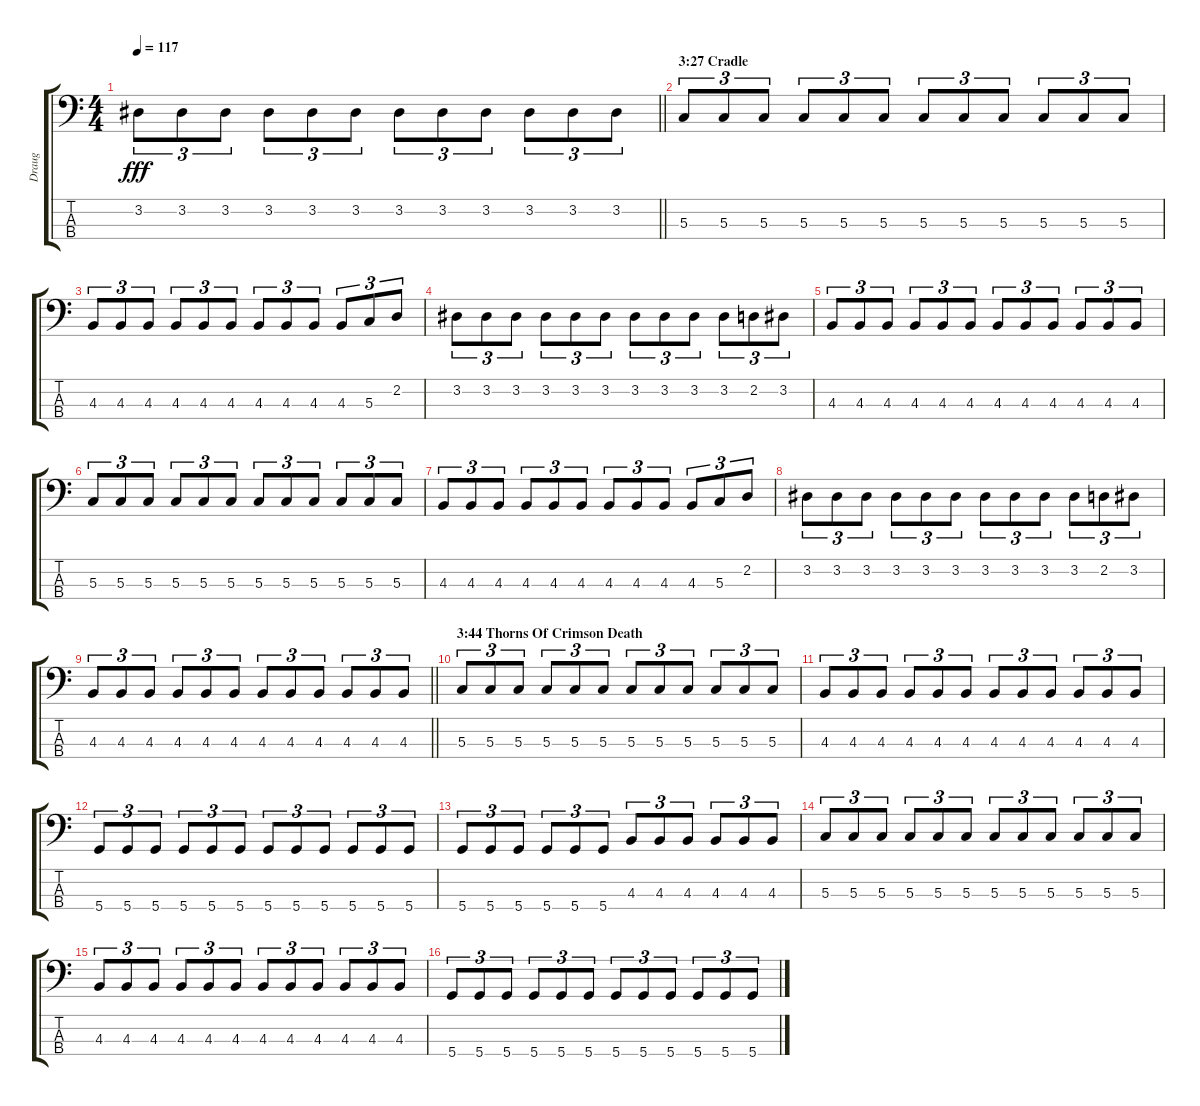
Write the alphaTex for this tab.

\track ("Draug" "Draug") {instrument synthbass2}
\staff {score tabs}
\tuning (F2 C2 G1 D1) {hide}
\ts (4 4)
\tempo 117
\clef f4
\barLineRight lightlight
\ks c
3.2.8{tu (3 2) dy fff} 3.2.8{tu (3 2)} 3.2.8{tu (3 2)} 3.2.8{tu (3 2)} 3.2.8{tu (3 2)} 3.2.8{tu (3 2)} 3.2.8{tu (3 2)} 3.2.8{tu (3 2)} 3.2.8{tu (3 2)} 3.2.8{tu (3 2)} 3.2.8{tu (3 2)} 3.2.8{tu (3 2)} |
\section ("" "3:27 Cradle ")
5.3.8{tu (3 2)} 5.3.8{tu (3 2)} 5.3.8{tu (3 2)} 5.3.8{tu (3 2)} 5.3.8{tu (3 2)} 5.3.8{tu (3 2)} 5.3.8{tu (3 2)} 5.3.8{tu (3 2)} 5.3.8{tu (3 2)} 5.3.8{tu (3 2)} 5.3.8{tu (3 2)} 5.3.8{tu (3 2)} |
4.3.8{tu (3 2)} 4.3.8{tu (3 2)} 4.3.8{tu (3 2)} 4.3.8{tu (3 2)} 4.3.8{tu (3 2)} 4.3.8{tu (3 2)} 4.3.8{tu (3 2)} 4.3.8{tu (3 2)} 4.3.8{tu (3 2)} 4.3.8{tu (3 2)} 5.3.8{tu (3 2)} 2.2.8{tu (3 2)} |
3.2.8{tu (3 2)} 3.2.8{tu (3 2)} 3.2.8{tu (3 2)} 3.2.8{tu (3 2)} 3.2.8{tu (3 2)} 3.2.8{tu (3 2)} 3.2.8{tu (3 2)} 3.2.8{tu (3 2)} 3.2.8{tu (3 2)} 3.2.8{tu (3 2)} 2.2.8{tu (3 2)} 3.2.8{tu (3 2)} |
4.3.8{tu (3 2)} 4.3.8{tu (3 2)} 4.3.8{tu (3 2)} 4.3.8{tu (3 2)} 4.3.8{tu (3 2)} 4.3.8{tu (3 2)} 4.3.8{tu (3 2)} 4.3.8{tu (3 2)} 4.3.8{tu (3 2)} 4.3.8{tu (3 2)} 4.3.8{tu (3 2)} 4.3.8{tu (3 2)} |
5.3.8{tu (3 2)} 5.3.8{tu (3 2)} 5.3.8{tu (3 2)} 5.3.8{tu (3 2)} 5.3.8{tu (3 2)} 5.3.8{tu (3 2)} 5.3.8{tu (3 2)} 5.3.8{tu (3 2)} 5.3.8{tu (3 2)} 5.3.8{tu (3 2)} 5.3.8{tu (3 2)} 5.3.8{tu (3 2)} |
4.3.8{tu (3 2)} 4.3.8{tu (3 2)} 4.3.8{tu (3 2)} 4.3.8{tu (3 2)} 4.3.8{tu (3 2)} 4.3.8{tu (3 2)} 4.3.8{tu (3 2)} 4.3.8{tu (3 2)} 4.3.8{tu (3 2)} 4.3.8{tu (3 2)} 5.3.8{tu (3 2)} 2.2.8{tu (3 2)} |
3.2.8{tu (3 2)} 3.2.8{tu (3 2)} 3.2.8{tu (3 2)} 3.2.8{tu (3 2)} 3.2.8{tu (3 2)} 3.2.8{tu (3 2)} 3.2.8{tu (3 2)} 3.2.8{tu (3 2)} 3.2.8{tu (3 2)} 3.2.8{tu (3 2)} 2.2.8{tu (3 2)} 3.2.8{tu (3 2)} |
\barLineRight lightlight
4.3.8{tu (3 2)} 4.3.8{tu (3 2)} 4.3.8{tu (3 2)} 4.3.8{tu (3 2)} 4.3.8{tu (3 2)} 4.3.8{tu (3 2)} 4.3.8{tu (3 2)} 4.3.8{tu (3 2)} 4.3.8{tu (3 2)} 4.3.8{tu (3 2)} 4.3.8{tu (3 2)} 4.3.8{tu (3 2)} |
\section ("" "3:44 Thorns Of Crimson Death")
5.3.8{tu (3 2)} 5.3.8{tu (3 2)} 5.3.8{tu (3 2)} 5.3.8{tu (3 2)} 5.3.8{tu (3 2)} 5.3.8{tu (3 2)} 5.3.8{tu (3 2)} 5.3.8{tu (3 2)} 5.3.8{tu (3 2)} 5.3.8{tu (3 2)} 5.3.8{tu (3 2)} 5.3.8{tu (3 2)} |
4.3.8{tu (3 2)} 4.3.8{tu (3 2)} 4.3.8{tu (3 2)} 4.3.8{tu (3 2)} 4.3.8{tu (3 2)} 4.3.8{tu (3 2)} 4.3.8{tu (3 2)} 4.3.8{tu (3 2)} 4.3.8{tu (3 2)} 4.3.8{tu (3 2)} 4.3.8{tu (3 2)} 4.3.8{tu (3 2)} |
5.4.8{tu (3 2)} 5.4.8{tu (3 2)} 5.4.8{tu (3 2)} 5.4.8{tu (3 2)} 5.4.8{tu (3 2)} 5.4.8{tu (3 2)} 5.4.8{tu (3 2)} 5.4.8{tu (3 2)} 5.4.8{tu (3 2)} 5.4.8{tu (3 2)} 5.4.8{tu (3 2)} 5.4.8{tu (3 2)} |
5.4.8{tu (3 2)} 5.4.8{tu (3 2)} 5.4.8{tu (3 2)} 5.4.8{tu (3 2)} 5.4.8{tu (3 2)} 5.4.8{tu (3 2)} 4.3.8{tu (3 2)} 4.3.8{tu (3 2)} 4.3.8{tu (3 2)} 4.3.8{tu (3 2)} 4.3.8{tu (3 2)} 4.3.8{tu (3 2)} |
5.3.8{tu (3 2)} 5.3.8{tu (3 2)} 5.3.8{tu (3 2)} 5.3.8{tu (3 2)} 5.3.8{tu (3 2)} 5.3.8{tu (3 2)} 5.3.8{tu (3 2)} 5.3.8{tu (3 2)} 5.3.8{tu (3 2)} 5.3.8{tu (3 2)} 5.3.8{tu (3 2)} 5.3.8{tu (3 2)} |
4.3.8{tu (3 2)} 4.3.8{tu (3 2)} 4.3.8{tu (3 2)} 4.3.8{tu (3 2)} 4.3.8{tu (3 2)} 4.3.8{tu (3 2)} 4.3.8{tu (3 2)} 4.3.8{tu (3 2)} 4.3.8{tu (3 2)} 4.3.8{tu (3 2)} 4.3.8{tu (3 2)} 4.3.8{tu (3 2)} |
5.4.8{tu (3 2)} 5.4.8{tu (3 2)} 5.4.8{tu (3 2)} 5.4.8{tu (3 2)} 5.4.8{tu (3 2)} 5.4.8{tu (3 2)} 5.4.8{tu (3 2)} 5.4.8{tu (3 2)} 5.4.8{tu (3 2)} 5.4.8{tu (3 2)} 5.4.8{tu (3 2)} 5.4.8{tu (3 2)}
